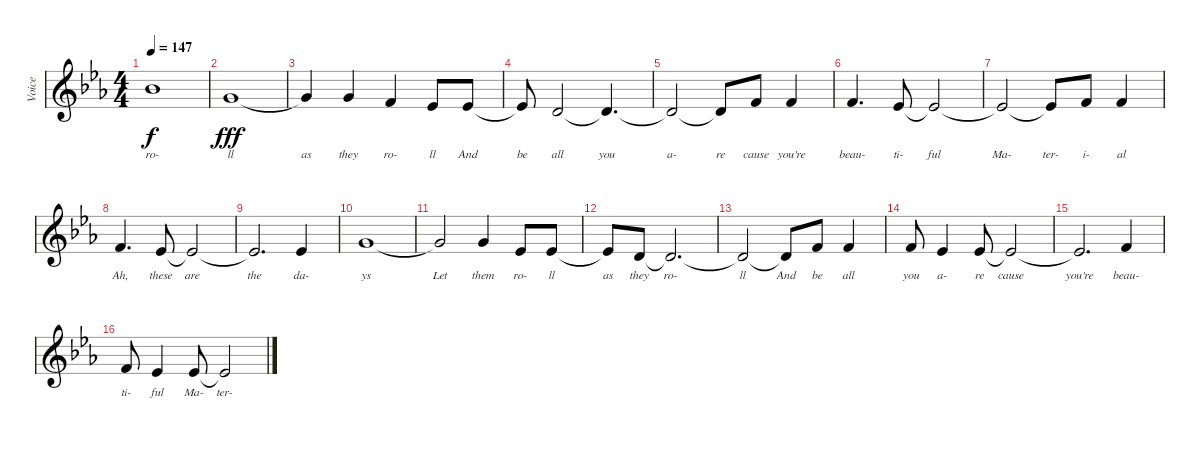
\track ("Voice" "Voice") {instrument viola}
\staff {score}
\tuning (E4 B3 G3 D3 A2 E2 B1) {hide}
\ts (4 4)
\tempo 147
\clef g2
\ks eb
6.1{t}.1{lyrics (0 "ro-") lyrics (1 "") lyrics (2 "") lyrics (3 "") lyrics (4 "") dy f} |
8.2.1{lyrics (0 "ll") lyrics (1 "") lyrics (2 "") lyrics (3 "") lyrics (4 "") dy fff} |
8.2{t}.4{lyrics (0 "as") lyrics (1 "") lyrics (2 "") lyrics (3 "") lyrics (4 "")} 8.2.4{lyrics (0 "they") lyrics (1 "") lyrics (2 "") lyrics (3 "") lyrics (4 "")} 6.2.4{lyrics (0 "ro-") lyrics (1 "") lyrics (2 "") lyrics (3 "") lyrics (4 "")} 8.3.8{lyrics (0 "ll") lyrics (1 "") lyrics (2 "") lyrics (3 "") lyrics (4 "")} 8.3.8{lyrics (0 "And") lyrics (1 "") lyrics (2 "") lyrics (3 "") lyrics (4 "")} |
8.3{t}.8{lyrics (0 "be") lyrics (1 "") lyrics (2 "") lyrics (3 "") lyrics (4 "")} 7.3.2{lyrics (0 "all") lyrics (1 "") lyrics (2 "") lyrics (3 "") lyrics (4 "")} 7.3{t}.4{d lyrics (0 "you") lyrics (1 "") lyrics (2 "") lyrics (3 "") lyrics (4 "")} |
7.3{t}.2{lyrics (0 "a-") lyrics (1 "") lyrics (2 "") lyrics (3 "") lyrics (4 "")} 7.3{t}.8{lyrics (0 "re") lyrics (1 "") lyrics (2 "") lyrics (3 "") lyrics (4 "")} 6.2.8{lyrics (0 "cause") lyrics (1 "") lyrics (2 "") lyrics (3 "") lyrics (4 "")} 6.2.4{lyrics (0 "you're") lyrics (1 "") lyrics (2 "") lyrics (3 "") lyrics (4 "")} |
6.2.4{d lyrics (0 "beau-") lyrics (1 "") lyrics (2 "") lyrics (3 "") lyrics (4 "")} 8.3.8{lyrics (0 "ti-") lyrics (1 "") lyrics (2 "") lyrics (3 "") lyrics (4 "")} 8.3{t}.2{lyrics (0 "ful") lyrics (1 "") lyrics (2 "") lyrics (3 "") lyrics (4 "")} |
8.3{t}.2{lyrics (0 "Ma-") lyrics (1 "") lyrics (2 "") lyrics (3 "") lyrics (4 "")} 8.3{t}.8{lyrics (0 "ter-") lyrics (1 "") lyrics (2 "") lyrics (3 "") lyrics (4 "")} 6.2.8{lyrics (0 "i-") lyrics (1 "") lyrics (2 "") lyrics (3 "") lyrics (4 "")} 6.2.4{lyrics (0 "al") lyrics (1 "") lyrics (2 "") lyrics (3 "") lyrics (4 "")} |
6.2.4{d lyrics (0 "Ah,") lyrics (1 "") lyrics (2 "") lyrics (3 "") lyrics (4 "")} 8.3.8{lyrics (0 "these") lyrics (1 "") lyrics (2 "") lyrics (3 "") lyrics (4 "")} 8.3{t}.2{lyrics (0 "are") lyrics (1 "") lyrics (2 "") lyrics (3 "") lyrics (4 "")} |
8.3{t}.2{d lyrics (0 "the") lyrics (1 "") lyrics (2 "") lyrics (3 "") lyrics (4 "")} 4.2.4{lyrics (0 "da-") lyrics (1 "") lyrics (2 "") lyrics (3 "") lyrics (4 "")} |
8.2.1{lyrics (0 "ys") lyrics (1 "") lyrics (2 "") lyrics (3 "") lyrics (4 "")} |
8.2{t}.2{lyrics (0 "Let") lyrics (1 "") lyrics (2 "") lyrics (3 "") lyrics (4 "")} 8.2.4{lyrics (0 "them") lyrics (1 "") lyrics (2 "") lyrics (3 "") lyrics (4 "")} 8.3.8{lyrics (0 "ro-") lyrics (1 "") lyrics (2 "") lyrics (3 "") lyrics (4 "")} 8.3.8{lyrics (0 "ll") lyrics (1 "") lyrics (2 "") lyrics (3 "") lyrics (4 "")} |
8.3{t}.8{lyrics (0 "as") lyrics (1 "") lyrics (2 "") lyrics (3 "") lyrics (4 "")} 7.3.8{lyrics (0 "they") lyrics (1 "") lyrics (2 "") lyrics (3 "") lyrics (4 "")} 7.3{t}.2{d lyrics (0 "ro-") lyrics (1 "") lyrics (2 "") lyrics (3 "") lyrics (4 "")} |
7.3{t}.2{lyrics (0 "ll") lyrics (1 "") lyrics (2 "") lyrics (3 "") lyrics (4 "")} 7.3{t}.8{lyrics (0 "And") lyrics (1 "") lyrics (2 "") lyrics (3 "") lyrics (4 "")} 6.2.8{lyrics (0 "be") lyrics (1 "") lyrics (2 "") lyrics (3 "") lyrics (4 "")} 6.2.4{lyrics (0 "all") lyrics (1 "") lyrics (2 "") lyrics (3 "") lyrics (4 "")} |
6.2.8{lyrics (0 "you") lyrics (1 "") lyrics (2 "") lyrics (3 "") lyrics (4 "")} 4.2.4{lyrics (0 "a-") lyrics (1 "") lyrics (2 "") lyrics (3 "") lyrics (4 "")} 4.2.8{lyrics (0 "re") lyrics (1 "") lyrics (2 "") lyrics (3 "") lyrics (4 "")} 4.2{t}.2{lyrics (0 "cause") lyrics (1 "") lyrics (2 "") lyrics (3 "") lyrics (4 "")} |
4.2{t}.2{d lyrics (0 "you're") lyrics (1 "") lyrics (2 "") lyrics (3 "") lyrics (4 "")} 6.2.4{lyrics (0 "beau-") lyrics (1 "") lyrics (2 "") lyrics (3 "") lyrics (4 "")} |
6.2.8{lyrics (0 "ti-") lyrics (1 "") lyrics (2 "") lyrics (3 "") lyrics (4 "")} 4.2.4{lyrics (0 "ful") lyrics (1 "") lyrics (2 "") lyrics (3 "") lyrics (4 "")} 4.2.8{lyrics (0 "Ma-") lyrics (1 "") lyrics (2 "") lyrics (3 "") lyrics (4 "")} 4.2{t}.2{lyrics (0 "ter-") lyrics (1 "") lyrics (2 "") lyrics (3 "") lyrics (4 "")}
